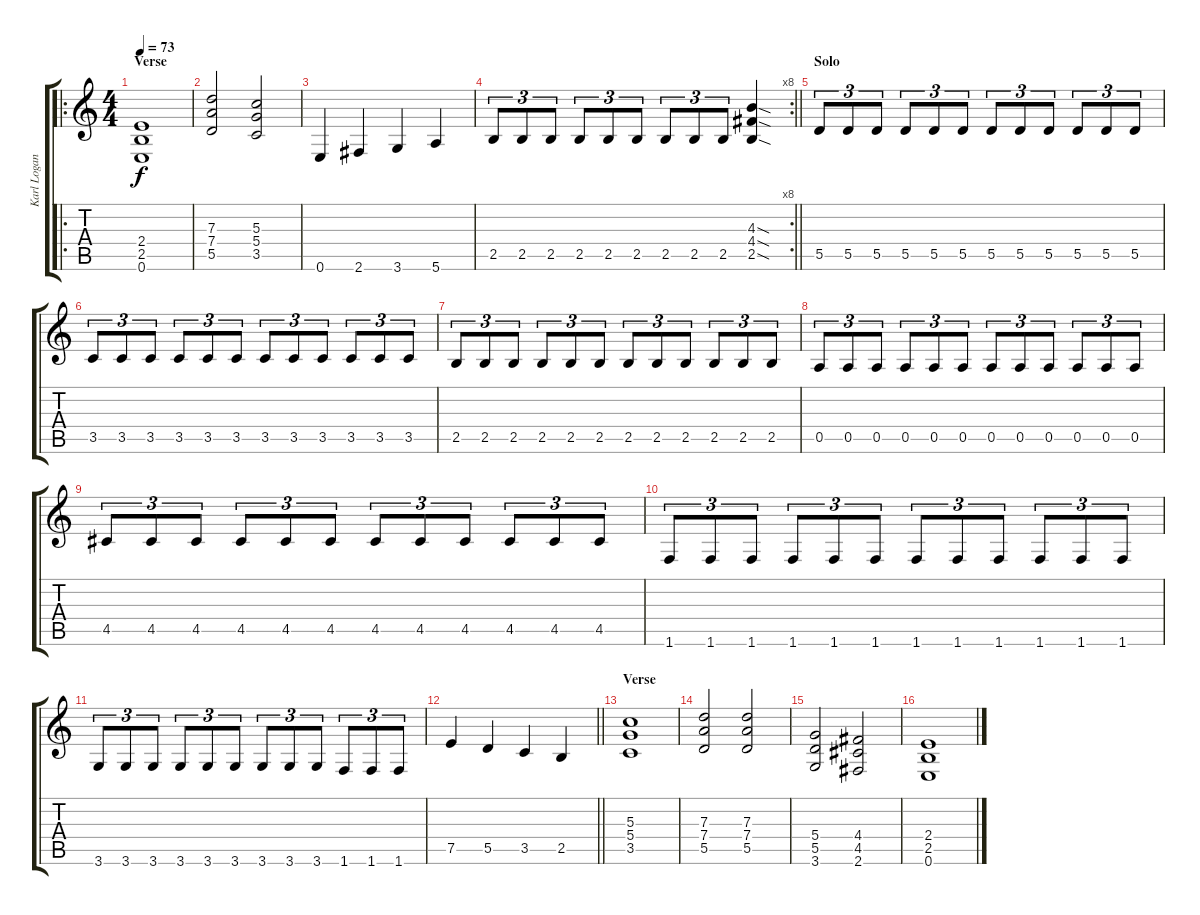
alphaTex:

\track ("Karl Logan" "Karl Logan") {instrument distortionguitar}
\staff {score tabs}
\tuning (E4 B3 G3 D3 A2 E2) {hide}
\ro
\ts (4 4)
\section ("" "Verse")
\tempo 73
\clef g2
\ks c
(2.4 2.5 0.6).1{dy f} |
(7.3 7.4 5.5).2 (5.3 5.4 3.5).2 |
0.6.4 2.6.4 3.6.4 5.6.4 |
\rc 8
\barLineRight lightlight
2.5.8{tu (3 2)} 2.5.8{tu (3 2)} 2.5.8{tu (3 2)} 2.5.8{tu (3 2)} 2.5.8{tu (3 2)} 2.5.8{tu (3 2)} 2.5.8{tu (3 2)} 2.5.8{tu (3 2)} 2.5.8{tu (3 2)} (4.3{sod} 4.4{sod} 2.5{sod}).4 |
\section ("" "Solo")
5.5.8{tu (3 2)} 5.5.8{tu (3 2)} 5.5.8{tu (3 2)} 5.5.8{tu (3 2)} 5.5.8{tu (3 2)} 5.5.8{tu (3 2)} 5.5.8{tu (3 2)} 5.5.8{tu (3 2)} 5.5.8{tu (3 2)} 5.5.8{tu (3 2)} 5.5.8{tu (3 2)} 5.5.8{tu (3 2)} |
3.5.8{tu (3 2)} 3.5.8{tu (3 2)} 3.5.8{tu (3 2)} 3.5.8{tu (3 2)} 3.5.8{tu (3 2)} 3.5.8{tu (3 2)} 3.5.8{tu (3 2)} 3.5.8{tu (3 2)} 3.5.8{tu (3 2)} 3.5.8{tu (3 2)} 3.5.8{tu (3 2)} 3.5.8{tu (3 2)} |
2.5.8{tu (3 2)} 2.5.8{tu (3 2)} 2.5.8{tu (3 2)} 2.5.8{tu (3 2)} 2.5.8{tu (3 2)} 2.5.8{tu (3 2)} 2.5.8{tu (3 2)} 2.5.8{tu (3 2)} 2.5.8{tu (3 2)} 2.5.8{tu (3 2)} 2.5.8{tu (3 2)} 2.5.8{tu (3 2)} |
0.5.8{tu (3 2)} 0.5.8{tu (3 2)} 0.5.8{tu (3 2)} 0.5.8{tu (3 2)} 0.5.8{tu (3 2)} 0.5.8{tu (3 2)} 0.5.8{tu (3 2)} 0.5.8{tu (3 2)} 0.5.8{tu (3 2)} 0.5.8{tu (3 2)} 0.5.8{tu (3 2)} 0.5.8{tu (3 2)} |
4.5.8{tu (3 2)} 4.5.8{tu (3 2)} 4.5.8{tu (3 2)} 4.5.8{tu (3 2)} 4.5.8{tu (3 2)} 4.5.8{tu (3 2)} 4.5.8{tu (3 2)} 4.5.8{tu (3 2)} 4.5.8{tu (3 2)} 4.5.8{tu (3 2)} 4.5.8{tu (3 2)} 4.5.8{tu (3 2)} |
1.6.8{tu (3 2)} 1.6.8{tu (3 2)} 1.6.8{tu (3 2)} 1.6.8{tu (3 2)} 1.6.8{tu (3 2)} 1.6.8{tu (3 2)} 1.6.8{tu (3 2)} 1.6.8{tu (3 2)} 1.6.8{tu (3 2)} 1.6.8{tu (3 2)} 1.6.8{tu (3 2)} 1.6.8{tu (3 2)} |
3.6.8{tu (3 2)} 3.6.8{tu (3 2)} 3.6.8{tu (3 2)} 3.6.8{tu (3 2)} 3.6.8{tu (3 2)} 3.6.8{tu (3 2)} 3.6.8{tu (3 2)} 3.6.8{tu (3 2)} 3.6.8{tu (3 2)} 1.6.8{tu (3 2)} 1.6.8{tu (3 2)} 1.6.8{tu (3 2)} |
\barLineRight lightlight
7.5.4 5.5.4 3.5.4 2.5.4 |
\section ("" "Verse")
(5.3 5.4 3.5).1 |
(7.3 7.4 5.5).2 (7.3 7.4 5.5).2 |
(5.4 5.5 3.6).2 (4.4 4.5 2.6).2 |
(2.4 2.5 0.6).1
